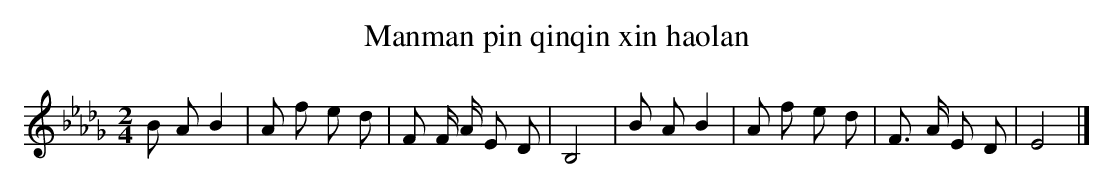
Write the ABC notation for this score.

X:1
T: Manman pin qinqin xin haolan
L: 1/8
M: 2/4
K: Db
B AB2 [I:setbarnb 1]|
A f e d |
F F/ A/ E D |
B,4 |
B AB2 |
A f e d |
F> A E D |
E4 |]
